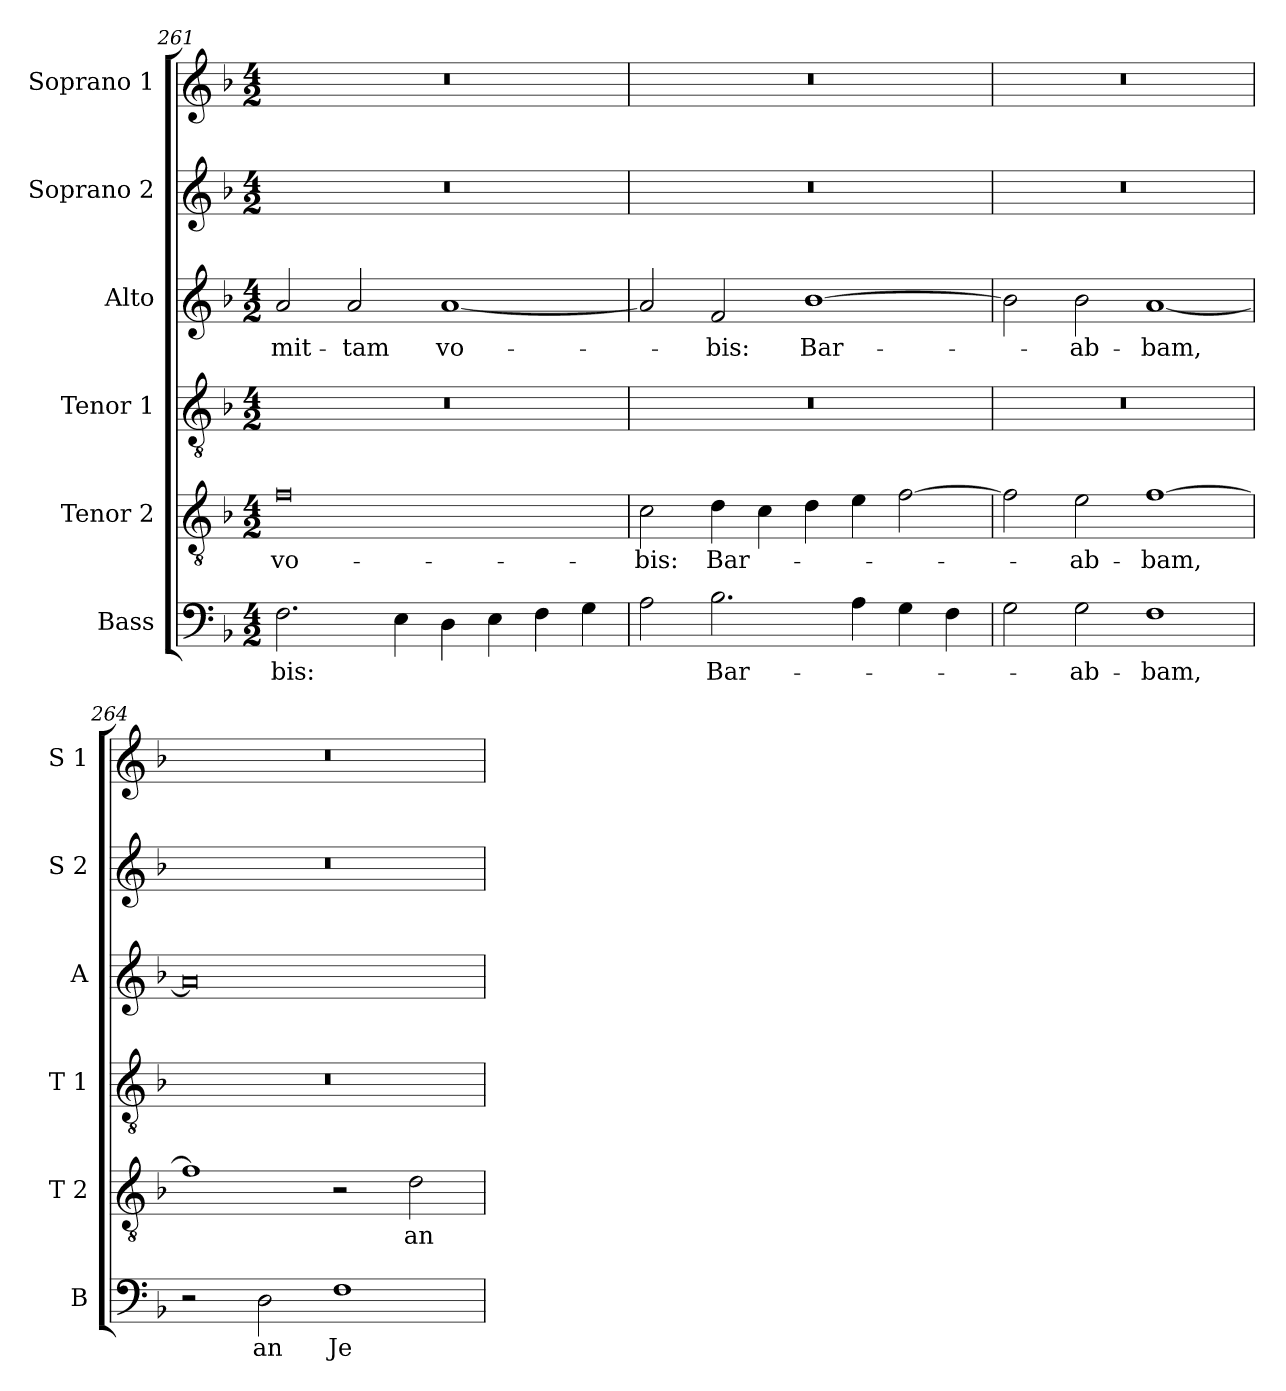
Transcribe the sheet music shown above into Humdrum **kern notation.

**kern	**text	**kern	**text	**kern	**kern	**text	**kern	**kern
*part6	*part6	*part5	*part5	*part4	*part3	*part3	*part2	*part1
*staff6	*staff6	*staff5	*staff5	*staff4	*staff3	*staff3	*staff2	*staff1
*I"Bass	*	*I"Tenor 2	*	*I"Tenor 1	*I"Alto	*	*I"Soprano 2	*I"Soprano 1
*I'B	*	*I'T 2	*	*I'T 1	*I'A	*	*I'S 2	*I'S 1
*clefF4	*	*clefGv2	*	*clefGv2	*clefG2	*	*clefG2	*clefG2
*k[b-]	*	*k[b-]	*	*k[b-]	*k[b-]	*	*k[b-]	*k[b-]
*F:	*	*F:	*	*F:	*F:	*	*F:	*F:
*M4/2	*	*M4/2	*	*M4/2	*M4/2	*	*M4/2	*M4/2
=261	=261	=261	=261	=261	=261	=261	=261	=261
!	!LO:LY:b	!	!	!	!	!	!	!
!	!	!	!LO:LY:b	!	!	!	!	!
!	!	!	!	!	!	!LO:LY:b	!	!
2.F\	-bis:	0f	vo-	0r	2a/	-mit-	0r	0r
!	!	!	!	!	!	!LO:LY:b	!	!
.	.	.	.	.	2a/	-tam	.	.
4E\	.	.	.	.	.	.	.	.
!	!	!	!	!	!	!LO:LY:b	!	!
4D\	.	.	.	.	[1a	vo-	.	.
4E\	.	.	.	.	.	.	.	.
4F\	.	.	.	.	.	.	.	.
4G\	.	.	.	.	.	.	.	.
=262	=262	=262	=262	=262	=262	=262	=262	=262
!	!	!	!LO:LY:b	!	!	!	!	!
2A\	.	2c\	-bis:	0r	2a/]	.	0r	0r
!	!LO:LY:b	!	!	!	!	!	!	!
!	!	!	!LO:LY:b	!	!	!	!	!
!	!	!	!	!	!	!LO:LY:b	!	!
2.B-\	Bar-	4d\	Bar-	.	2f/	-bis:	.	.
.	.	4c\	.	.	.	.	.	.
!	!	!	!	!	!	!LO:LY:b	!	!
.	.	4d\	.	.	[1b-	Bar-	.	.
4A\	.	4e\	.	.	.	.	.	.
4G\	.	[2f\	.	.	.	.	.	.
4F\	.	.	.	.	.	.	.	.
=263	=263	=263	=263	=263	=263	=263	=263	=263
2G\	.	2f\]	.	0r	2b-\]	.	0r	0r
!	!LO:LY:b	!	!	!	!	!	!	!
!	!	!	!LO:LY:b	!	!	!	!	!
!	!	!	!	!	!	!LO:LY:b	!	!
2G\	-ab-	2e\	-ab-	.	2b-\	-ab-	.	.
!	!LO:LY:b	!	!	!	!	!	!	!
!	!	!	!LO:LY:b	!	!	!	!	!
!	!	!	!	!	!	!LO:LY:b	!	!
1F	-bam,	[1f	-bam,	.	[1a	-bam,	.	.
=264	=264	=264	=264	=264	=264	=264	=264	=264
2r	.	1f]	.	0r	0a]	.	0r	0r
!	!LO:LY:b	!	!	!	!	!	!	!
2D\	an	.	.	.	.	.	.	.
!	!LO:LY:b	!	!	!	!	!	!	!
1F	Je-	2r	.	.	.	.	.	.
!	!	!	!LO:LY:b	!	!	!	!	!
.	.	2d\	an	.	.	.	.	.
=	=	=	=	=	=	=	=	=
*-	*-	*-	*-	*-	*-	*-	*-	*-
